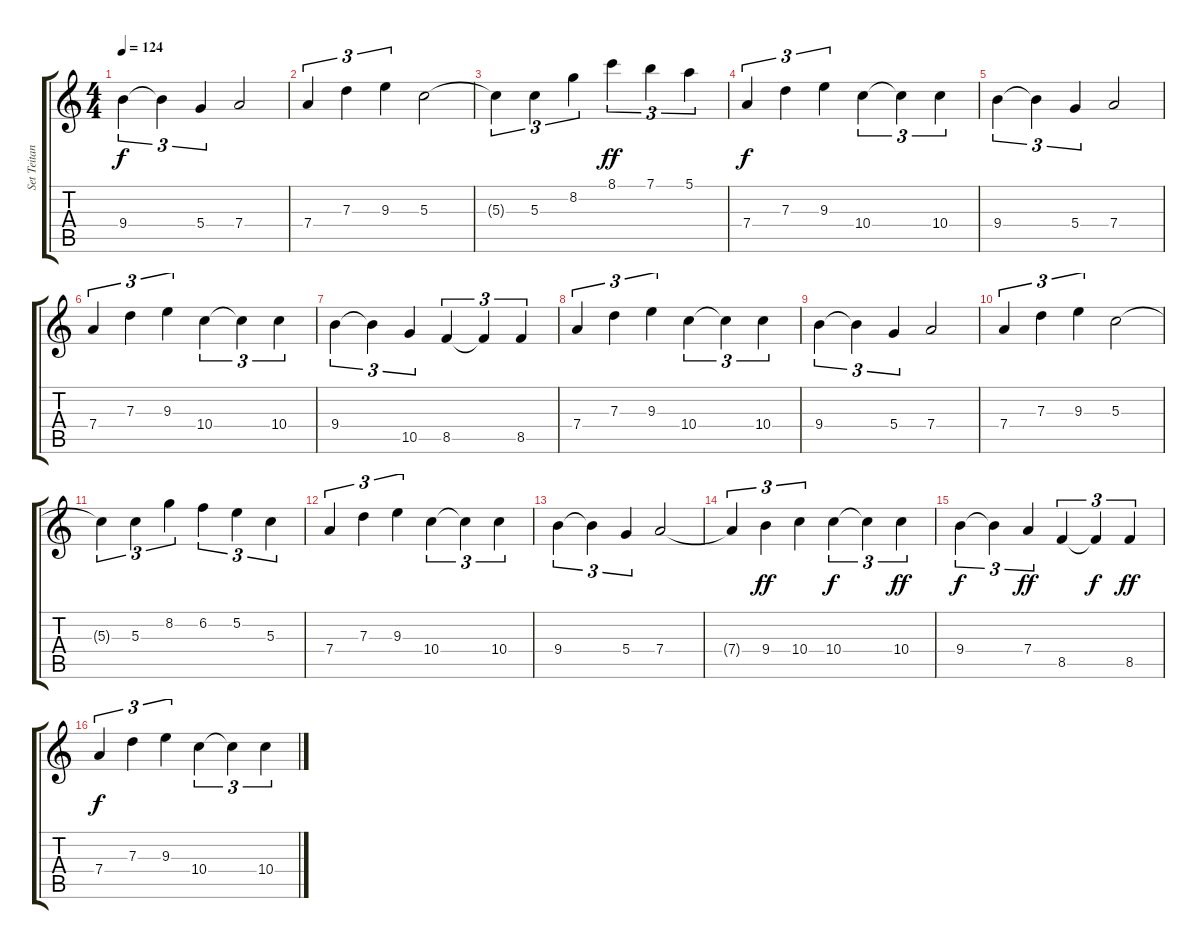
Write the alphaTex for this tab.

\track ("Set Teitan" "Set Teitan") {instrument distortionguitar}
\staff {score tabs}
\tuning (E4 B3 G3 D3 A2 E2) {hide}
\ts (4 4)
\tempo 124
\clef g2
\ks c
9.4.4{tu (3 2) dy f} 9.4{t}.4{tu (3 2)} 5.4.4{tu (3 2)} 7.4.2 |
7.4.4{tu (3 2)} 7.3.4{tu (3 2)} 9.3.4{tu (3 2)} 5.3.2 |
5.3{t}.4{tu (3 2)} 5.3.4{tu (3 2)} 8.2.4{tu (3 2)} 8.1.4{tu (3 2) dy ff} 7.1.4{tu (3 2)} 5.1.4{tu (3 2)} |
7.4.4{tu (3 2) dy f} 7.3.4{tu (3 2)} 9.3.4{tu (3 2)} 10.4.4{tu (3 2)} 10.4{t}.4{tu (3 2)} 10.4.4{tu (3 2)} |
9.4.4{tu (3 2)} 9.4{t}.4{tu (3 2)} 5.4.4{tu (3 2)} 7.4.2 |
7.4.4{tu (3 2)} 7.3.4{tu (3 2)} 9.3.4{tu (3 2)} 10.4.4{tu (3 2)} 10.4{t}.4{tu (3 2)} 10.4.4{tu (3 2)} |
9.4.4{tu (3 2)} 9.4{t}.4{tu (3 2)} 10.5.4{tu (3 2)} 8.5.4{tu (3 2)} 8.5{t}.4{tu (3 2)} 8.5.4{tu (3 2)} |
7.4.4{tu (3 2)} 7.3.4{tu (3 2)} 9.3.4{tu (3 2)} 10.4.4{tu (3 2)} 10.4{t}.4{tu (3 2)} 10.4.4{tu (3 2)} |
9.4.4{tu (3 2)} 9.4{t}.4{tu (3 2)} 5.4.4{tu (3 2)} 7.4.2 |
7.4.4{tu (3 2)} 7.3.4{tu (3 2)} 9.3.4{tu (3 2)} 5.3.2 |
5.3{t}.4{tu (3 2)} 5.3.4{tu (3 2)} 8.2.4{tu (3 2)} 6.2.4{tu (3 2)} 5.2.4{tu (3 2)} 5.3.4{tu (3 2)} |
7.4.4{tu (3 2)} 7.3.4{tu (3 2)} 9.3.4{tu (3 2)} 10.4.4{tu (3 2)} 10.4{t}.4{tu (3 2)} 10.4.4{tu (3 2)} |
9.4.4{tu (3 2)} 9.4{t}.4{tu (3 2)} 5.4.4{tu (3 2)} 7.4.2 |
7.4{t}.4{tu (3 2)} 9.4.4{tu (3 2) dy ff} 10.4.4{tu (3 2)} 10.4.4{tu (3 2) dy f} 10.4{t}.4{tu (3 2)} 10.4.4{tu (3 2) dy ff} |
9.4.4{tu (3 2) dy f} 9.4{t}.4{tu (3 2)} 7.4.4{tu (3 2) dy ff} 8.5.4{tu (3 2)} 8.5{t}.4{tu (3 2) dy f} 8.5.4{tu (3 2) dy ff} |
7.4.4{tu (3 2) dy f} 7.3.4{tu (3 2)} 9.3.4{tu (3 2)} 10.4.4{tu (3 2)} 10.4{t}.4{tu (3 2)} 10.4.4{tu (3 2)}
